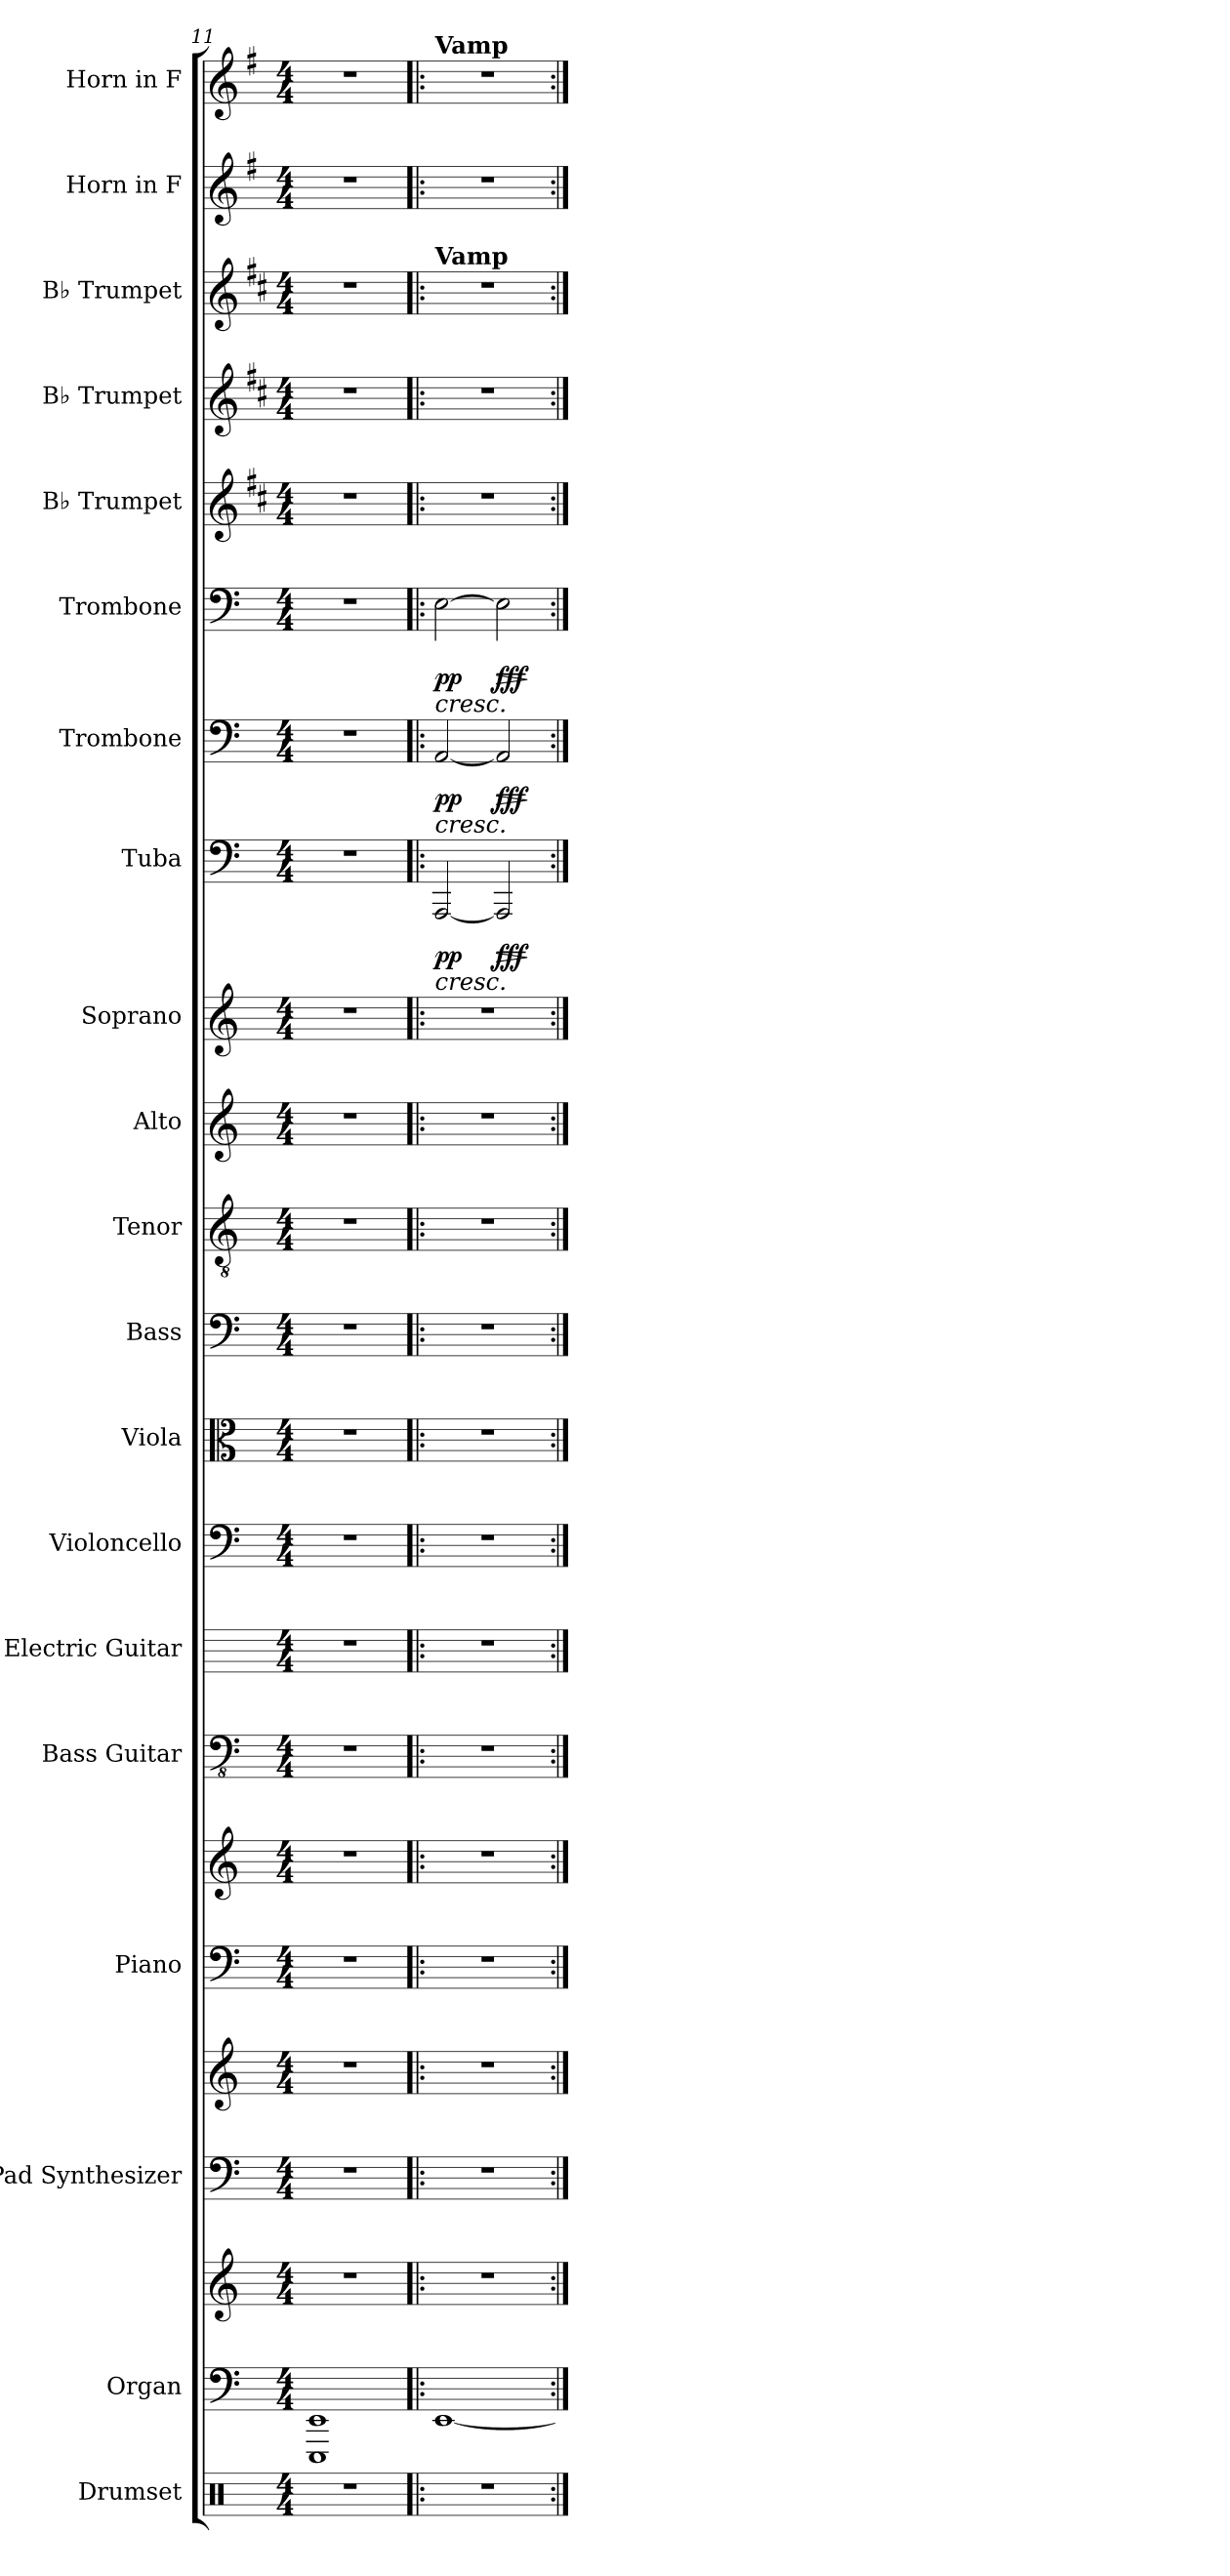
**kern	**kern	**kern	**kern	**kern	**kern	**kern	**kern	**kern	**kern	**kern	**kern	**kern	**kern	**kern	**kern	**dynam	**kern	**dynam	**kern	**dynam	**kern	**kern	**kern	**kern	**kern
*part20	*part19	*part19	*part18	*part18	*part17	*part17	*part16	*part15	*part14	*part13	*part12	*part11	*part10	*part9	*part8	*part8	*part7	*part7	*part6	*part6	*part5	*part4	*part3	*part2	*part1
*staff23	*staff22	*staff21	*staff20	*staff19	*staff18	*staff17	*staff16	*staff15	*staff14	*staff13	*staff12	*staff11	*staff10	*staff9	*staff8	*staff8	*staff7	*staff7	*staff6	*staff6	*staff5	*staff4	*staff3	*staff2	*staff1
*I"Drumset	*I"Organ	*	*I"Pad Synthesizer	*	*I"Piano	*	*I"Bass Guitar	*I"Electric Guitar	*I"Violoncello	*I"Viola	*I"Bass	*I"Tenor	*I"Alto	*I"Soprano	*I"Tuba	*	*I"Trombone	*	*I"Trombone	*	*I"B♭ Trumpet	*I"B♭ Trumpet	*I"B♭ Trumpet	*I"Horn in F	*I"Horn in F
*I'Drs.	*I'Org.	*	*I'Synth.	*	*I'Pno.	*	*I'B. Guit.	*I'El. Guit.	*I'Vc.	*I'Vla.	*I'B.	*I'T.	*I'A.	*I'S.	*I'Tba.	*	*I'Tbn.	*	*I'Tbn.	*	*I'B♭ Tpt.	*I'B♭ Tpt.	*I'B♭ Tpt.	*	*
*clefX	*clefF4	*clefG2	*clefF4	*clefG2	*clefF4	*clefG2	*clefFv4	*	*clefF4	*clefC3	*clefF4	*clefGv2	*clefG2	*clefG2	*clefF4	*	*clefF4	*	*clefF4	*	*clefG2	*clefG2	*clefG2	*clefG2	*clefG2
*	*	*	*	*	*	*	*	*	*	*	*	*	*	*	*	*	*	*	*	*	*ITrd1c2	*ITrd1c2	*ITrd1c2	*ITrd4c7	*ITrd4c7
*k[]	*k[]	*k[]	*k[]	*k[]	*k[]	*k[]	*k[]	*k[]	*k[]	*k[]	*k[]	*k[]	*k[]	*k[]	*k[]	*	*k[]	*	*k[]	*	*k[]	*k[]	*k[]	*k[]	*k[]
*M4/4	*M4/4	*M4/4	*M4/4	*M4/4	*M4/4	*M4/4	*M4/4	*M4/4	*M4/4	*M4/4	*M4/4	*M4/4	*M4/4	*M4/4	*M4/4	*	*M4/4	*	*M4/4	*	*M4/4	*M4/4	*M4/4	*M4/4	*M4/4
=11	=11	=11	=11	=11	=11	=11	=11	=11	=11	=11	=11	=11	=11	=11	=11	=11	=11	=11	=11	=11	=11	=11	=11	=11	=11
1r	1EEE 1EE	1r	1r	1r	1r	1r	1r	1r	1r	1r	1r	1r	1r	1r	1r	.	1r	.	1r	.	1r	1r	1r	1r	1r
=12!|:	=12!|:	=12!|:	=12!|:	=12!|:	=12!|:	=12!|:	=12!|:	=12!|:	=12!|:	=12!|:	=12!|:	=12!|:	=12!|:	=12!|:	=12!|:	=12!|:	=12!|:	=12!|:	=12!|:	=12!|:	=12!|:	=12!|:	=12!|:	=12!|:	=12!|:
!	!	!	!	!	!	!	!	!	!	!	!	!	!	!	!	!	!	!	!	!	!	!	!	!	!LO:TX:a:B:t=Vamp
!	!	!	!	!	!	!	!	!	!	!	!	!	!	!	!	!	!	!	!	!	!	!	!LO:TX:a:B:t=Vamp	!	!
!	!	!	!	!	!	!	!	!	!	!	!	!	!	!	!	!LO:HP:b	!	!LO:HP:b	!	!LO:HP:b	!	!	!	!	!
!	!	!	!	!	!	!	!	!	!	!	!	!	!	!	!	!LO:DY:n=1:b	!	!LO:DY:n=1:b	!	!LO:DY:n=1:b	!	!	!	!	!
1r	[1EE	1r	1r	1r	1r	1r	1r	1r	1r	1r	1r	1r	1r	1r	[2AAA/	< pp	[2AA/	< pp	[2E\	< pp	1r	1r	1r	1r	1r
!	!	!	!	!	!	!	!	!	!	!	!	!	!	!	!	!LO:HP:b	!	!LO:HP:b	!	!LO:HP:b	!	!	!	!	!
!	!	!	!	!	!	!	!	!	!	!	!	!	!	!	!	!LO:DY:n=2:b	!	!LO:DY:n=2:b	!	!LO:DY:n=2:b	!	!	!	!	!
.	.	.	.	.	.	.	.	.	.	.	.	.	.	.	2AAA/]	> fff	2AA/]	> fff	2E\]	> fff	.	.	.	.	.
.	.	.	.	.	.	.	.	.	.	.	.	.	.	.	.	[ ]	.	[ ]	.	[ ]	.	.	.	.	.
=:|!	=:|!	=:|!	=:|!	=:|!	=:|!	=:|!	=:|!	=:|!	=:|!	=:|!	=:|!	=:|!	=:|!	=:|!	=:|!	=:|!	=:|!	=:|!	=:|!	=:|!	=:|!	=:|!	=:|!	=:|!	=:|!
*-	*-	*-	*-	*-	*-	*-	*-	*-	*-	*-	*-	*-	*-	*-	*-	*-	*-	*-	*-	*-	*-	*-	*-	*-	*-
